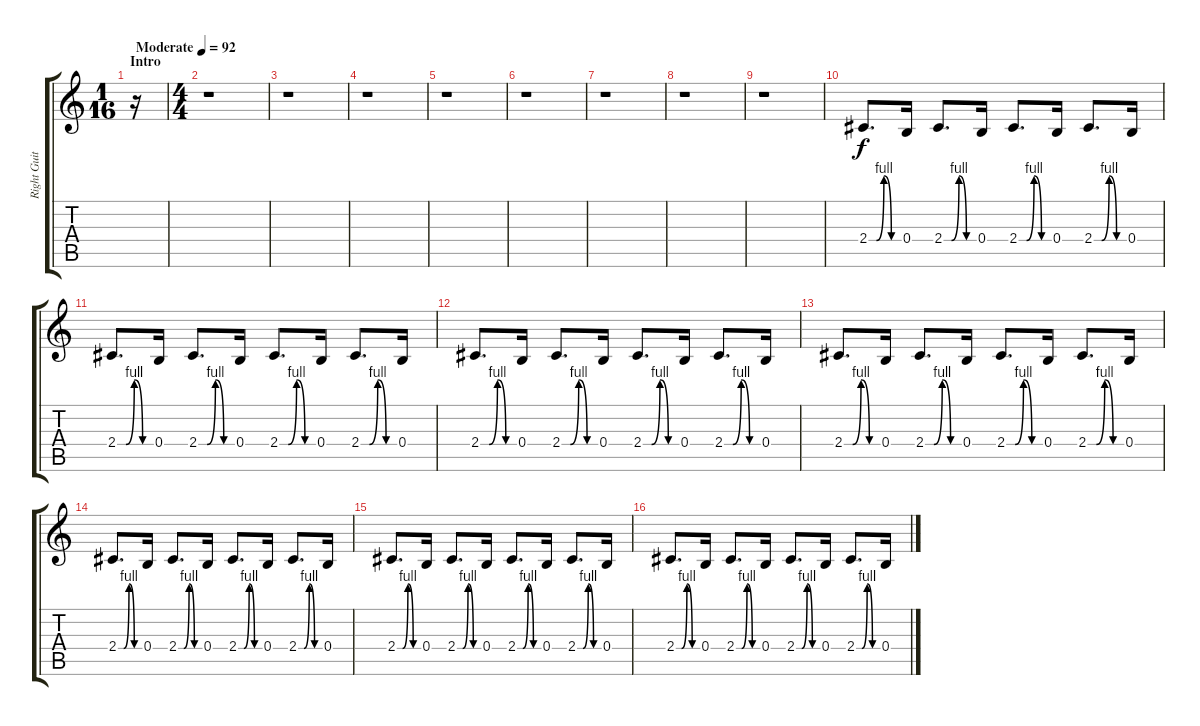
\track ("Right Guitar" "Right Guit") {instrument distortionguitar}
\staff {score tabs}
\tuning (Db4 Ab3 E3 B2 Gb2 B1) {hide}
\ts (1 16)
\section ("" "Intro")
\tempo (92 "Moderate")
\clef g2
\ks c
r.16{dy f instrument distortionguitar} |
\ts (4 4)
r.1 |
r.1 |
r.1 |
r.1 |
r.1 |
r.1 |
r.1 |
r.1{volume 8} |
2.4{be (custom 0 0 15 0 30 4 45 0 60 0)}.8{d volume 13} 0.4.16 2.4{be (custom 0 0 15 0 30 4 45 0 60 0)}.8{d} 0.4.16 2.4{be (custom 0 0 15 0 30 4 45 0 60 0)}.8{d} 0.4.16 2.4{be (custom 0 0 15 0 30 4 45 0 60 0)}.8{d} 0.4.16 |
2.4{be (custom 0 0 15 0 30 4 45 0 60 0)}.8{d} 0.4.16 2.4{be (custom 0 0 15 0 30 4 45 0 60 0)}.8{d} 0.4.16 2.4{be (custom 0 0 15 0 30 4 45 0 60 0)}.8{d} 0.4.16 2.4{be (custom 0 0 15 0 30 4 45 0 60 0)}.8{d} 0.4.16 |
2.4{be (custom 0 0 15 0 30 4 45 0 60 0)}.8{d} 0.4.16 2.4{be (custom 0 0 15 0 30 4 45 0 60 0)}.8{d} 0.4.16 2.4{be (custom 0 0 15 0 30 4 45 0 60 0)}.8{d} 0.4.16 2.4{be (custom 0 0 15 0 30 4 45 0 60 0)}.8{d} 0.4.16 |
2.4{be (custom 0 0 15 0 30 4 45 0 60 0)}.8{d} 0.4.16 2.4{be (custom 0 0 15 0 30 4 45 0 60 0)}.8{d} 0.4.16 2.4{be (custom 0 0 15 0 30 4 45 0 60 0)}.8{d} 0.4.16 2.4{be (custom 0 0 15 0 30 4 45 0 60 0)}.8{d} 0.4.16 |
2.4{be (custom 0 0 15 0 30 4 45 0 60 0)}.8{d} 0.4.16 2.4{be (custom 0 0 15 0 30 4 45 0 60 0)}.8{d} 0.4.16 2.4{be (custom 0 0 15 0 30 4 45 0 60 0)}.8{d} 0.4.16 2.4{be (custom 0 0 15 0 30 4 45 0 60 0)}.8{d} 0.4.16 |
2.4{be (custom 0 0 15 0 30 4 45 0 60 0)}.8{d} 0.4.16 2.4{be (custom 0 0 15 0 30 4 45 0 60 0)}.8{d} 0.4.16 2.4{be (custom 0 0 15 0 30 4 45 0 60 0)}.8{d} 0.4.16 2.4{be (custom 0 0 15 0 30 4 45 0 60 0)}.8{d} 0.4.16 |
2.4{be (custom 0 0 15 0 30 4 45 0 60 0)}.8{d} 0.4.16 2.4{be (custom 0 0 15 0 30 4 45 0 60 0)}.8{d} 0.4.16 2.4{be (custom 0 0 15 0 30 4 45 0 60 0)}.8{d} 0.4.16 2.4{be (custom 0 0 15 0 30 4 45 0 60 0)}.8{d} 0.4.16
